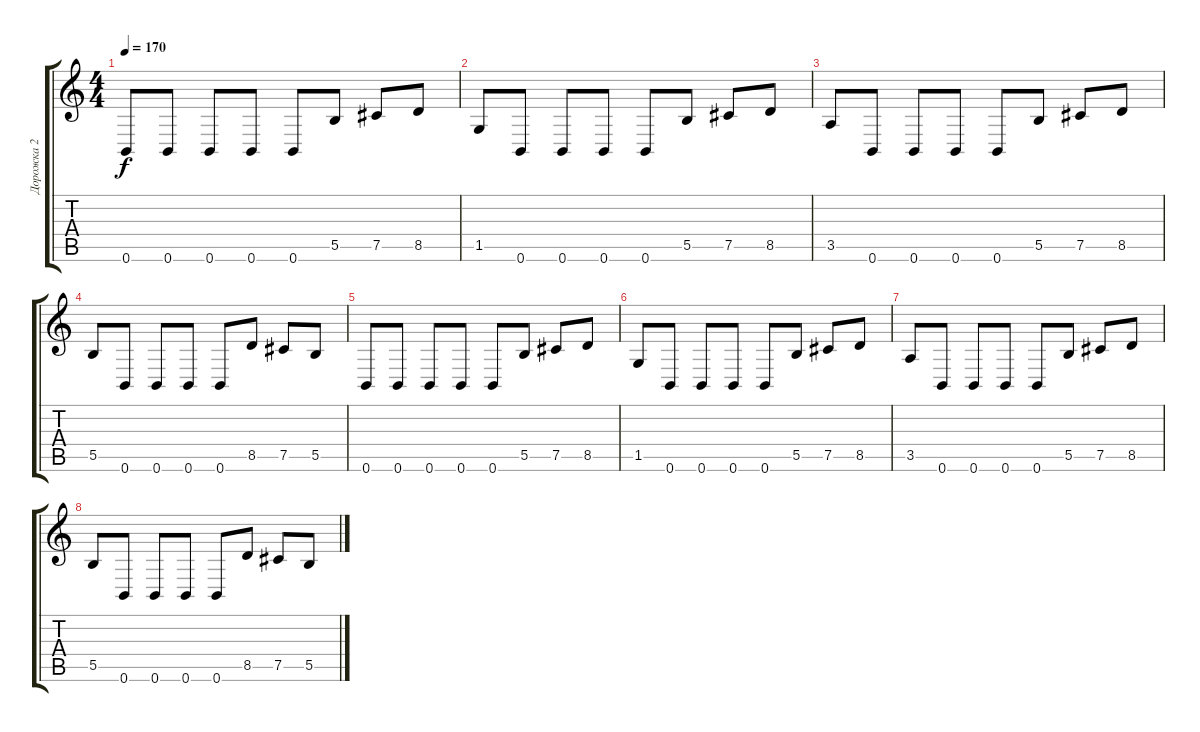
\track ("Дорожка 2" "Дорожка 2") {instrument distortionguitar}
\staff {score tabs}
\tuning (Db4 Ab3 E3 B2 Gb2 B1) {hide}
\ts (4 4)
\tempo 170
\clef g2
\ks c
0.6.8{dy f} 0.6.8 0.6.8 0.6.8 0.6.8 5.5.8 7.5.8 8.5.8 |
1.5.8 0.6.8 0.6.8 0.6.8 0.6.8 5.5.8 7.5.8 8.5.8 |
3.5.8 0.6.8 0.6.8 0.6.8 0.6.8 5.5.8 7.5.8 8.5.8 |
5.5.8 0.6.8 0.6.8 0.6.8 0.6.8 8.5.8 7.5.8 5.5.8 |
0.6.8 0.6.8 0.6.8 0.6.8 0.6.8 5.5.8 7.5.8 8.5.8 |
1.5.8 0.6.8 0.6.8 0.6.8 0.6.8 5.5.8 7.5.8 8.5.8 |
3.5.8 0.6.8 0.6.8 0.6.8 0.6.8 5.5.8 7.5.8 8.5.8 |
5.5.8 0.6.8 0.6.8 0.6.8 0.6.8 8.5.8 7.5.8 5.5.8
